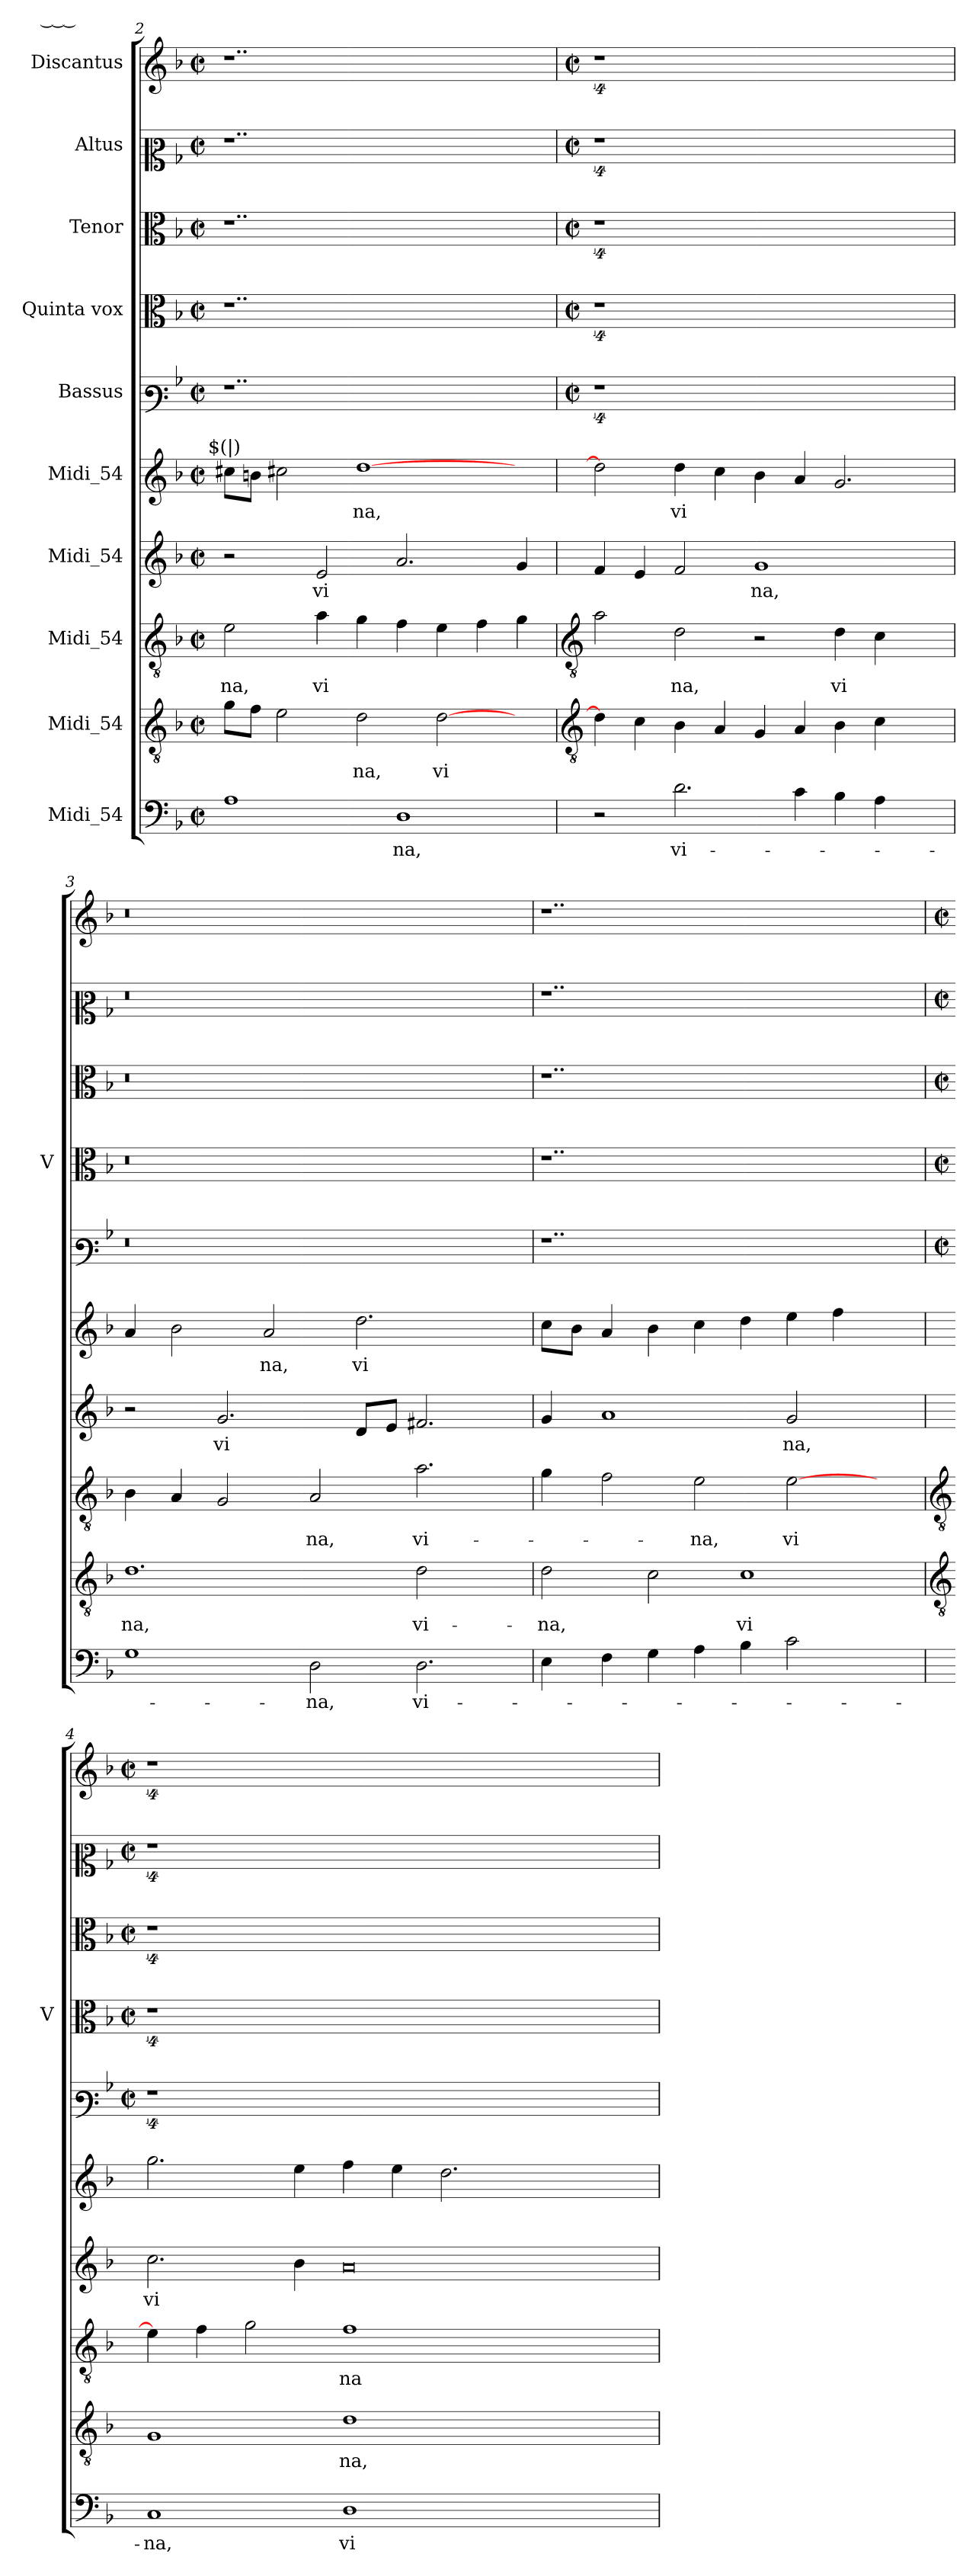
**kern	**text	**kern	**text	**kern	**text	**kern	**text	**kern	**text	**kern	**kern	**kern	**kern	**kern
*part10	*part10	*part9	*part9	*part8	*part8	*part7	*part7	*part6	*part6	*part5	*part4	*part3	*part2	*part1
*staff10	*staff10	*staff9	*staff9	*staff8	*staff8	*staff7	*staff7	*staff6	*staff6	*staff5	*staff4	*staff3	*staff2	*staff1
*I"Midi_54	*	*I"Midi_54	*	*I"Midi_54	*	*I"Midi_54	*	*I"Midi_54	*	*I"Bassus	*I"Quinta vox	*I"Tenor	*I"Altus	*I"Discantus
*	*	*	*	*	*	*	*	*	*	*	*I'V	*	*	*
*clefF4	*	*clefGv2	*	*clefGv2	*	*clefG2	*	*clefG2	*	*clefF3	*clefC3	*clefC3	*clefC2	*clefG2
*k[b-]	*	*k[b-]	*	*k[b-]	*	*k[b-]	*	*k[b-]	*	*k[b-]	*k[b-]	*k[b-]	*k[b-]	*k[b-]
*F:	*	*F:	*	*F:	*	*F:	*	*F:	*	*F:	*F:	*F:	*F:	*F:
*M4/2	*	*M4/2	*	*M4/2	*	*M4/2	*	*M4/2	*	*M4/2	*M4/2	*M4/2	*M4/2	*M4/2
*met(c|)	*	*met(c|)	*	*met(c|)	*	*met(c|)	*	*met(c|)	*	*met(c|)	*met(c|)	*met(c|)	*met(c|)	*met(c|)
=2	=2	=2	=2	=2	=2	=2	=2	=2	=2	=2	=2	=2	=2	=2
!	!	!	!	!	!	!	!	!LO:TX:a:cj:t=$(|)	!	!	!	!	!	!
!	!	!	!	!	!LO:LY:b	!	!	!	!LO:LY:b	!	!	!	!	!
1A	.	8gL	.	2e	-na,	2r	.	8cc#L	--	1..r	1..r	1..r	1..r	1..r
.	.	8fJ	.	.	.	.	.	8bJ	.	.	.	.	.	.
.	.	2e	.	.	.	.	.	2cc#X	.	.	.	.	.	.
!	!	!	!	!	!LO:LY:b	!	!LO:LY:b	!	!	!	!	!	!	!
.	.	.	.	4a	vi	2e	vi-	.	.	.	.	.	.	.
!	!	!	!LO:LY:b	!	!	!	!	!	!LO:LY:b	!	!	!	!	!
.	.	2d	-na,	4g	.	.	.	[1dd	na,	.	.	.	.	.
!	!LO:LY:b	!	!	!	!	!	!	!	!	!	!	!	!	!
1D	na,	.	.	4f	.	2.a	.	.	.	.	.	.	.	.
!	!	!	!LO:LY:b	!	!	!	!	!	!	!	!	!	!	!
.	.	[2d	vi-	4e	.	.	.	.	.	.	.	.	.	.
.	.	.	.	4f	.	.	.	.	.	.	.	.	.	.
.	.	4ryy	.	4g	.	4g	.	4ryy	.	4ryy	4ryy	4ryy	4ryy	4ryy
!!LO:LB:g=z
=3	=3	=3	=3	=3	=3	=3	=3	=3	=3	=3	=3	=3	=3	=3
*	*	*clefGv2	*	*clefGv2	*	*	*	*	*	*	*	*	*	*
*	*	*	*	*	*	*	*	*	*	*M4/2	*M4/2	*M4/2	*M4/2	*M4/2
*	*	*	*	*	*	*	*	*	*	*met(c|)	*met(c|)	*met(c|)	*met(c|)	*met(c|)
!	!	!	!LO:LY:b	!	!LO:LY:b	!	!LO:LY:b	!	!LO:LY:b	!	!	!	!	!
2r	.	4d]	--	2a	-	4f	--	2dd]	____	4%9r	4%9r	4%9r	4%9r	4%9r
.	.	4c	.	.	.	4e	.	.	.	.	.	.	.	.
!	!LO:LY:b	!	!	!	!LO:LY:b	!	!	!	!LO:LY:b	!	!	!	!	!
2.d	vi-	4B-	.	2d	na,	2f	.	4dd	vi	.	.	.	.	.
!	!	!	!	!	!	!	!	!	!LO:LY:b	!	!	!	!	!
.	.	4A	.	.	.	.	.	4cc	-	.	.	.	.	.
!	!	!	!	!	!	!	!LO:LY:b	!	!	!	!	!	!	!
.	.	4G	.	2r	.	1g	na,	4b-	.	.	.	.	.	.
!	!	!	!LO:LY:b	!	!	!	!	!	!	!	!	!	!	!
4c	.	4A	-	.	.	.	.	4a	.	.	.	.	.	.
!	!	!	!	!	!LO:LY:b	!	!	!	!	!	!	!	!	!
4B-	.	4B-	.	4d	vi	.	.	2.g	.	.	.	.	.	.
4A	.	4c	.	4c	.	.	.	.	.	.	.	.	.	.
4ryy	.	4ryy	.	4ryy	.	4ryy	.	.	.	.	.	.	.	.
=3	=3	=3	=3	=3	=3	=3	=3	=3	=3	=3	=3	=3	=3	=3
!	!	!	!LO:LY:b	!	!	!	!	!	!	!	!	!	!	!
1G	.	1.d	na,	4B-	.	2r	.	4a	.	0r	0r	0r	0r	0r
!	!	!	!	!	!	!	!	!	!LO:LY:b	!	!	!	!	!
.	.	.	.	4A	.	.	.	2b-	-	.	.	.	.	.
!	!	!	!	!	!	!	!LO:LY:b	!	!	!	!	!	!	!
.	.	.	.	2G	.	2.g	vi	.	.	.	.	.	.	.
!	!	!	!	!	!	!	!	!	!LO:LY:b	!	!	!	!	!
.	.	.	.	.	.	.	.	2a	na,	.	.	.	.	.
!	!LO:LY:b	!	!	!	!LO:LY:b	!	!	!	!	!	!	!	!	!
2D	-na,	.	.	2A	na,	.	.	.	.	.	.	.	.	.
!	!	!	!	!	!	!	!	!	!LO:LY:b	!	!	!	!	!
.	.	.	.	.	.	8dL	.	2.dd	vi-	.	.	.	.	.
.	.	.	.	.	.	8eJ	.	.	.	.	.	.	.	.
!	!LO:LY:b	!	!LO:LY:b	!	!LO:LY:b	!	!	!	!	!	!	!	!	!
2.D	vi-	2d	vi-	2.a	vi-	2.f#X	.	.	.	.	.	.	.	.
.	.	4ryy	.	.	.	.	.	4ryy	.	4ryy	4ryy	4ryy	4ryy	4ryy
=3	=3	=3	=3	=3	=3	=3	=3	=3	=3	=3	=3	=3	=3	=3
!	!	!	!LO:LY:b	!	!	!	!	!	!	!	!	!	!	!
4E	.	2d	-na,	4g	.	4g	.	8ccL	.	1..r	1..r	1..r	1..r	1..r
.	.	.	.	.	.	.	.	8b-J	.	.	.	.	.	.
4F	.	.	.	2f	.	1a	.	4a	.	.	.	.	.	.
4G	.	2c	.	.	.	.	.	4b-	.	.	.	.	.	.
!	!	!	!	!	!LO:LY:b	!	!	!	!	!	!	!	!	!
4A	.	.	.	2e	-na,	.	.	4cc	.	.	.	.	.	.
!	!	!	!LO:LY:b	!	!	!	!	!	!	!	!	!	!	!
4B-	.	1c	vi-	.	.	.	.	4dd	.	.	.	.	.	.
!	!	!	!	!	!LO:LY:b	!	!LO:LY:b	!	!	!	!	!	!	!
2c	.	.	.	[2e	vi-	2g	na,	4ee	.	.	.	.	.	.
.	.	.	.	.	.	.	.	4ff	.	.	.	.	.	.
4ryy	.	.	.	4ryy	.	4ryy	.	4ryy	.	4ryy	4ryy	4ryy	4ryy	4ryy
!!LO:LB:g=z
=4	=4	=4	=4	=4	=4	=4	=4	=4	=4	=4	=4	=4	=4	=4
*	*	*clefGv2	*	*clefGv2	*	*	*	*	*	*	*	*	*	*
*	*	*	*	*	*	*	*	*	*	*M4/2	*M4/2	*M4/2	*M4/2	*M4/2
*	*	*	*	*	*	*	*	*	*	*met(c|)	*met(c|)	*met(c|)	*met(c|)	*met(c|)
!	!LO:LY:b	!	!LO:LY:b	!	!LO:LY:b	!	!LO:LY:b	!	!LO:LY:b	!	!	!	!	!
1C	-na,	1G	---	4e]	--	2.cc	vi	2.gg	--	4%9r	4%9r	4%9r	4%9r	4%9r
.	.	.	.	4f	.	.	.	.	.	.	.	.	.	.
!	!	!	!	!	!LO:LY:b	!	!	!	!	!	!	!	!	!
.	.	.	.	2g	-	.	.	.	.	.	.	.	.	.
.	.	.	.	.	.	4b-	.	4ee	.	.	.	.	.	.
!	!LO:LY:b	!	!LO:LY:b	!	!LO:LY:b	!	!	!	!	!	!	!	!	!
1D	vi-	1d	-na,	1f	na	0a	.	4ff	.	.	.	.	.	.
.	.	.	.	.	.	.	.	4ee	.	.	.	.	.	.
.	.	.	.	.	.	.	.	2.dd	.	.	.	.	.	.
1ryy	.	1ryy	.	1ryy	.	.	.	.	.	.	.	.	.	.
.	.	.	.	.	.	.	.	2.ryy	.	2.ryy	2.ryy	2.ryy	2.ryy	2.ryy
=	=	=	=	=	=	=	=	=	=	=	=	=	=	=
*-	*-	*-	*-	*-	*-	*-	*-	*-	*-	*-	*-	*-	*-	*-
